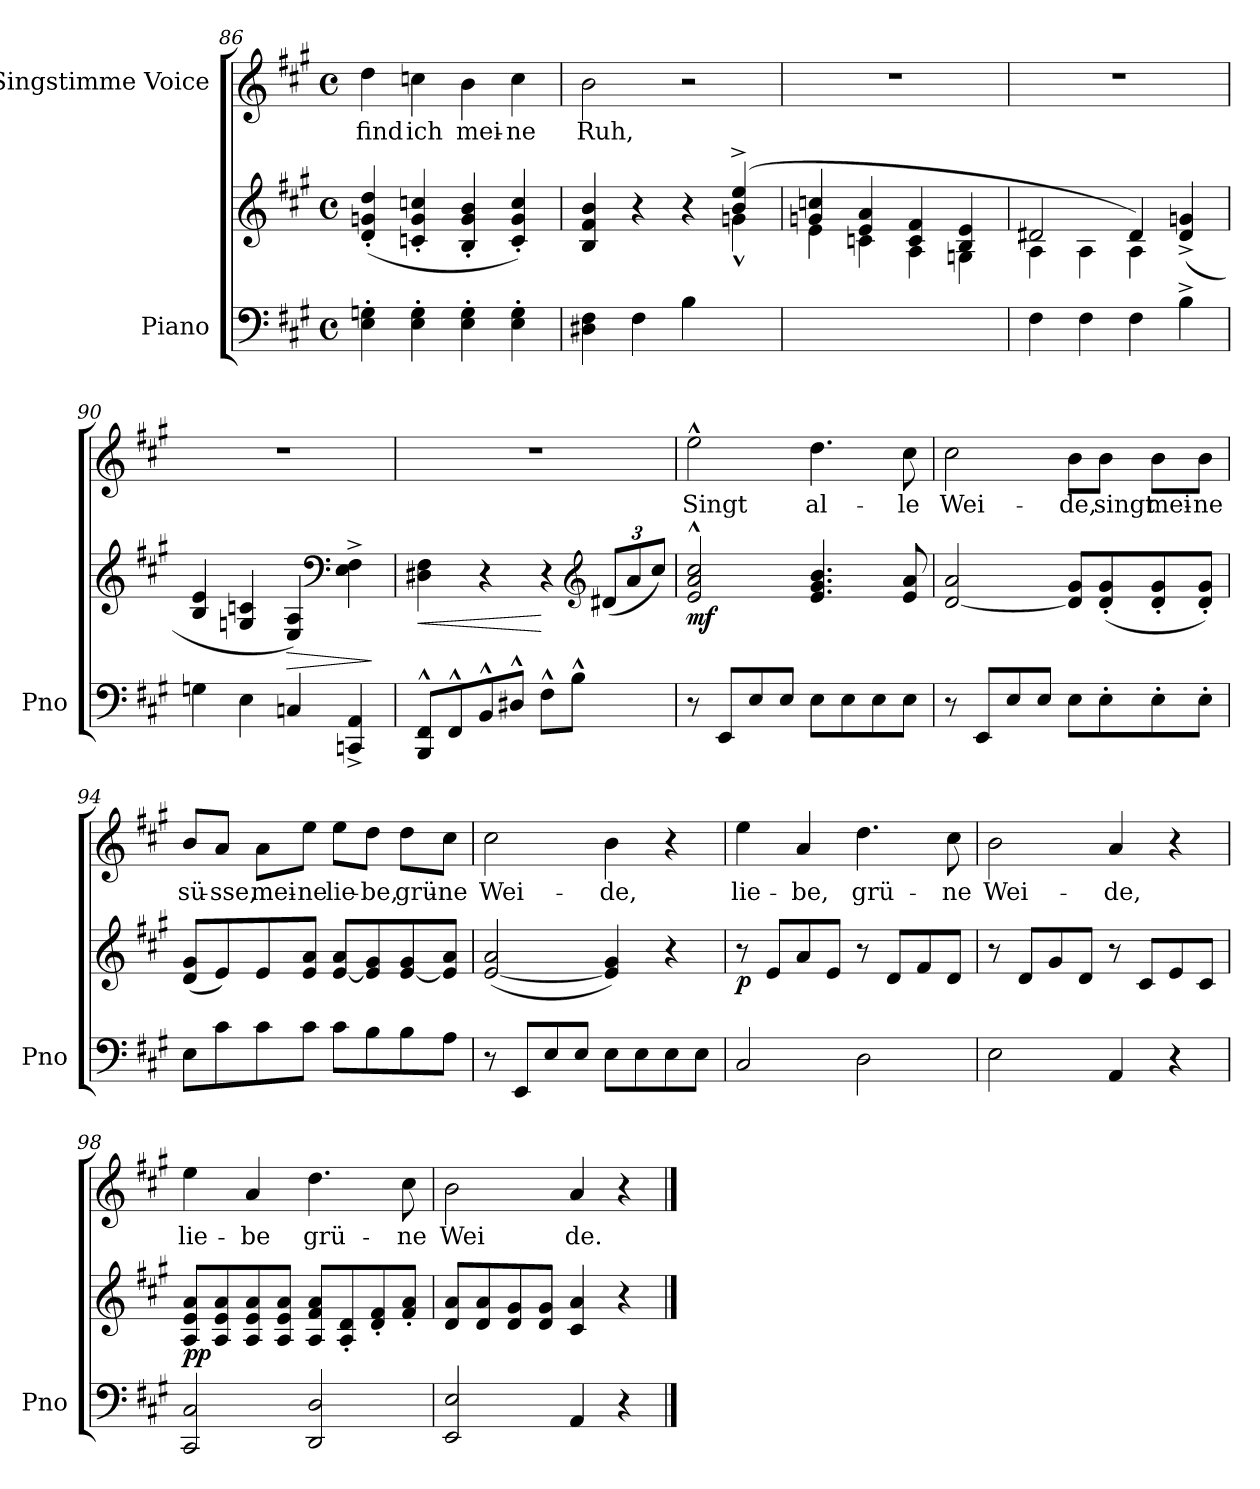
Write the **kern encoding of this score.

**kern	**kern	**dynam	**kern	**text
*part2	*part2	*part2	*part1	*part1
*staff3	*staff2	*staff2/3	*staff1	*staff1
*I"Piano	*	*	*I"Singstimme Voice	*
*I'Pno	*	*	*	*
*clefF4	*clefG2	*	*clefG2	*
*k[f#c#g#]	*k[f#c#g#]	*	*k[f#c#g#]	*
*M4/4	*M4/4	*	*M4/4	*
*met(c)	*met(c)	*	*met(c)	*
=86	=86	=86	=86	=86
!	!	!	!	!LO:LY:b
4E\' 4Gn\'	(4d/' 4gn/' 4dd/'	.	4dd\	find
!	!	!	!	!LO:LY:b
4E\' 4G\'	4cn/' 4g/' 4ccn/'	.	4ccn\	ich
!	!	!	!	!LO:LY:b
4E\' 4G\'	4B/' 4g/' 4b/'	.	4b\	mei-
!	!	!	!	!LO:LY:b
4E\' 4G\'	4c/' 4g/' 4cc/')	.	4cc\	-ne
!!LO:LB:g=z
=87	=87	=87	=87	=87
*	*^	*	*	*
!	!	!	!	!	!LO:LY:b
4D#X\ 4F#\	4B/ 4f#/ 4b/	2.ryy	.	2b\	Ruh,
4F#\	4r	.	.	.	.
4B\	4r	.	.	2r	.
4ryy	(4b/^> 4ee/^>	(<4gn^^\	.	.	.
=88	=88	=88	=88	=88	=88
1ryy	4gn/ 4ccn/	4e\	.	1r	.
.	4e/ 4a/	4cn\	.	.	.
.	4c/ 4f#/	4A\	.	.	.
.	4B/ 4e/	4Gn\	.	.	.
=89	=89	=89	=89	=89	=89
4F#\)	2d#X/	4A\	.	1r	.
4F#\	.	4A\	.	.	.
4F#\	4d#/)	4A\	.	.	.
4B^\	(<4d#/^ 4gn/^	4ryy	.	.	.
*	*v	*v	*	*	*
=90	=90	=90	=90	=90
4Gn\	4B/ 4e/	.	1r	.
4E\	4Gn/ 4cn/	.	.	.
!	!	!LO:HP:b	!	!
4Cn/	4E/ 4A/)	>	.	.
*	*clefF4	*	*	*
4CCn/^> 4AA/^>	4E\^ 4F#\^	.	.	.
.	.	]	.	.
=91	=91	=91	=91	=91
!	!	!LO:HP:b	!	!
8BBB/^^ 8FF#/^^L	4D#X\ 4F#\	<	1r	.
8FF#^^/	.	.	.	.
8BB^^/	4r	.	.	.
8D#X^^/J	.	.	.	.
8F#^^\L	4r	[	.	.
8B^^\J	.	.	.	.
*	*clefG2	*	*	*
*	*Xbrackettup	*	*	*
4ryy	(12d#X/L	.	.	.
.	12a/	.	.	.
.	12cc#/J)	.	.	.
!!LO:LB:g=z
=92	=92	=92	=92	=92
!	!	!LO:DY:b	!	!LO:LY:b
8r	2e/^^ 2a/^^ 2cc#/^^	mf	2ee^^\	Singt
8EE/L	.	.	.	.
8E/	.	.	.	.
8E/J	.	.	.	.
!	!	!	!	!LO:LY:b
8E\L	4.e/ 4.g#/ 4.b/	.	4.dd\	al-
8E\	.	.	.	.
8E\	.	.	.	.
!	!	!	!	!LO:LY:b
8E\J	8e/ 8a/	.	8cc#\	-le
=93	=93	=93	=93	=93
!	!	!	!	!LO:LY:b
8r	[2d/ 2a/	.	2cc#\	Wei-
8EE/L	.	.	.	.
8E/	.	.	.	.
8E/J	.	.	.	.
!	!	!	!	!LO:LY:b
8E\L	8d/] 8g#/L	.	8b\L	-de,
!	!	!	!	!LO:LY:b
8E'\	(8d/' 8g#/'	.	8b\J	singt
!	!	!	!	!LO:LY:b
8E'\	8d/' 8g#/'	.	8b\L	mei-
!	!	!	!	!LO:LY:b
8E'\J	8d/' 8g#/'J)	.	8b\J	-ne
=94	=94	=94	=94	=94
!	!	!	!	!LO:LY:b
8E\L	(8d/ 8g#/L	.	8b/L	sü-
!	!	!	!	!LO:LY:b
8c#\	8e/)	.	8a/J	-sse,
!	!	!	!	!LO:LY:b
8c#\	8e/	.	8a\L	mei-
!	!	!	!	!LO:LY:b
8c#\J	8e/ 8a/J	.	8ee\J	-ne
!	!	!	!	!LO:LY:b
8c#\L	[8e/ 8a/L	.	8ee\L	lie-
!	!	!	!	!LO:LY:b
8B\	8e/] 8g#/	.	8dd\J	-be,
!	!	!	!	!LO:LY:b
8B\	[8e/ 8g#/	.	8dd\L	grü-
!	!	!	!	!LO:LY:b
8A\J	8e/] 8a/J	.	8cc#\J	-ne
=95	=95	=95	=95	=95
!	!	!	!	!LO:LY:b
8r	([2e/ 2a/	.	2cc#\	Wei-
8EE/L	.	.	.	.
8E/	.	.	.	.
8E/J	.	.	.	.
!	!	!	!	!LO:LY:b
8E\L	4e/] 4g#/)	.	4b\	-de,
8E\	.	.	.	.
8E\	4r	.	4r	.
8E\J	.	.	.	.
!!LO:LB:g=z
=96	=96	=96	=96	=96
!	!	!LO:DY:b	!	!LO:LY:b
2C#/	8r	p	4ee\	lie-
.	8e/L	.	.	.
!	!	!	!	!LO:LY:b
.	8a/	.	4a/	-be,
.	8e/J	.	.	.
!	!	!	!	!LO:LY:b
2D\	8r	.	4.dd\	grü-
.	8d/L	.	.	.
.	8f#/	.	.	.
!	!	!	!	!LO:LY:b
.	8d/J	.	8cc#\	-ne
=97	=97	=97	=97	=97
!	!	!	!	!LO:LY:b
2E\	8r	.	2b\	Wei-
.	8d/L	.	.	.
.	8g#/	.	.	.
.	8d/J	.	.	.
!	!	!	!	!LO:LY:b
4AA/	8r	.	4a/	-de,
.	8c#/L	.	.	.
4r	8e/	.	4r	.
.	8c#/J	.	.	.
=98	=98	=98	=98	=98
!	!	!LO:DY:b	!	!LO:LY:b
2CC#/ 2C#/	8A/ 8e/ 8a/L	pp	4ee\	lie-
.	8A/ 8e/ 8a/	.	.	.
!	!	!	!	!LO:LY:b
.	8A/ 8e/ 8a/	.	4a/	-be
.	8A/ 8e/ 8a/J	.	.	.
!	!	!	!	!LO:LY:b
2DD/ 2D/	8A/ 8f#/ 8a/L	.	4.dd\	grü-
.	8A/' 8d/'	.	.	.
.	8d/' 8f#/'	.	.	.
!	!	!	!	!LO:LY:b
.	8f#/' 8a/'J	.	8cc#\	-ne
=99	=99	=99	=99	=99
!	!	!	!	!LO:LY:b
2EE/ 2E/	8d/ 8a/L	.	2b\	Wei
.	8d/ 8a/	.	.	.
.	8d/ 8g#/	.	.	.
.	8d/ 8g#/J	.	.	.
!	!	!	!	!LO:LY:b
4AA/	4c#/ 4a/	.	4a/	de.
4r	4r	.	4r	.
==	==	==	==	==
*-	*-	*-	*-	*-
